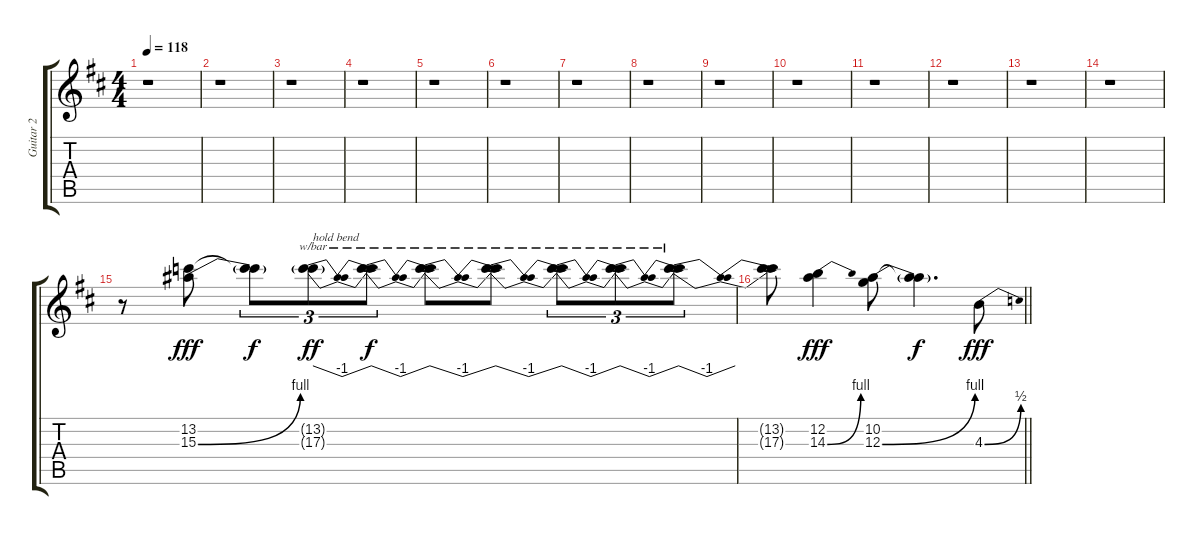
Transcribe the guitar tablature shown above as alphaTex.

\track ("Guitar 2" "Guitar 2") {instrument distortionguitar}
\staff {score tabs}
\tuning (E4 B3 G3 D3 A2 E2) {hide}
\ts (4 4)
\tempo 118
\clef g2
\ks d
r.1{dy fff} |
r.1 |
r.1 |
r.1 |
r.1 |
r.1 |
r.1 |
r.1 |
r.1 |
r.1 |
r.1 |
r.1 |
r.1 |
r.1 |
r.8 (13.2 15.3{be (bend 0 0 60 4)}).8 (13.2{t} 15.3{t}).8{tu (3 2) dy f} (13.2{g} 17.3{g}).8{tu (3 2) tbe (dip default 0 0 30 -4 60 0) txt "hold bend" dy ff} (13.2{t} 17.3{t}).8{tu (3 2) tbe (dip default 0 0 30 -4 60 0) dy f} (13.2{t} 17.3{t}).8{tbe (dip default 0 0 30 -4 60 0)} (13.2{t} 17.3{t}).8{tbe (dip default 0 0 30 -4 60 0)} (13.2{t} 17.3{t}).8{tu (3 2) tbe (dip default 0 0 30 -4 60 0)} (13.2{t} 17.3{t}).8{tu (3 2) tbe (dip default 0 0 30 -4 60 0)} (13.2{t} 17.3{t}).8{tu (3 2) tbe (dip default 0 0 30 -4 60 0)} |
\barLineRight lightlight
(13.2{t} 17.3{t}).8 (12.2 14.3{be (bend 0 0 60 4)}).4{dy fff} (10.2 12.3{be (bend 0 0 60 4)}).8 (10.2{t} 12.3{t}).4{d dy f} 4.3{be (bend 0 0 60 2)}.8{dy fff}
